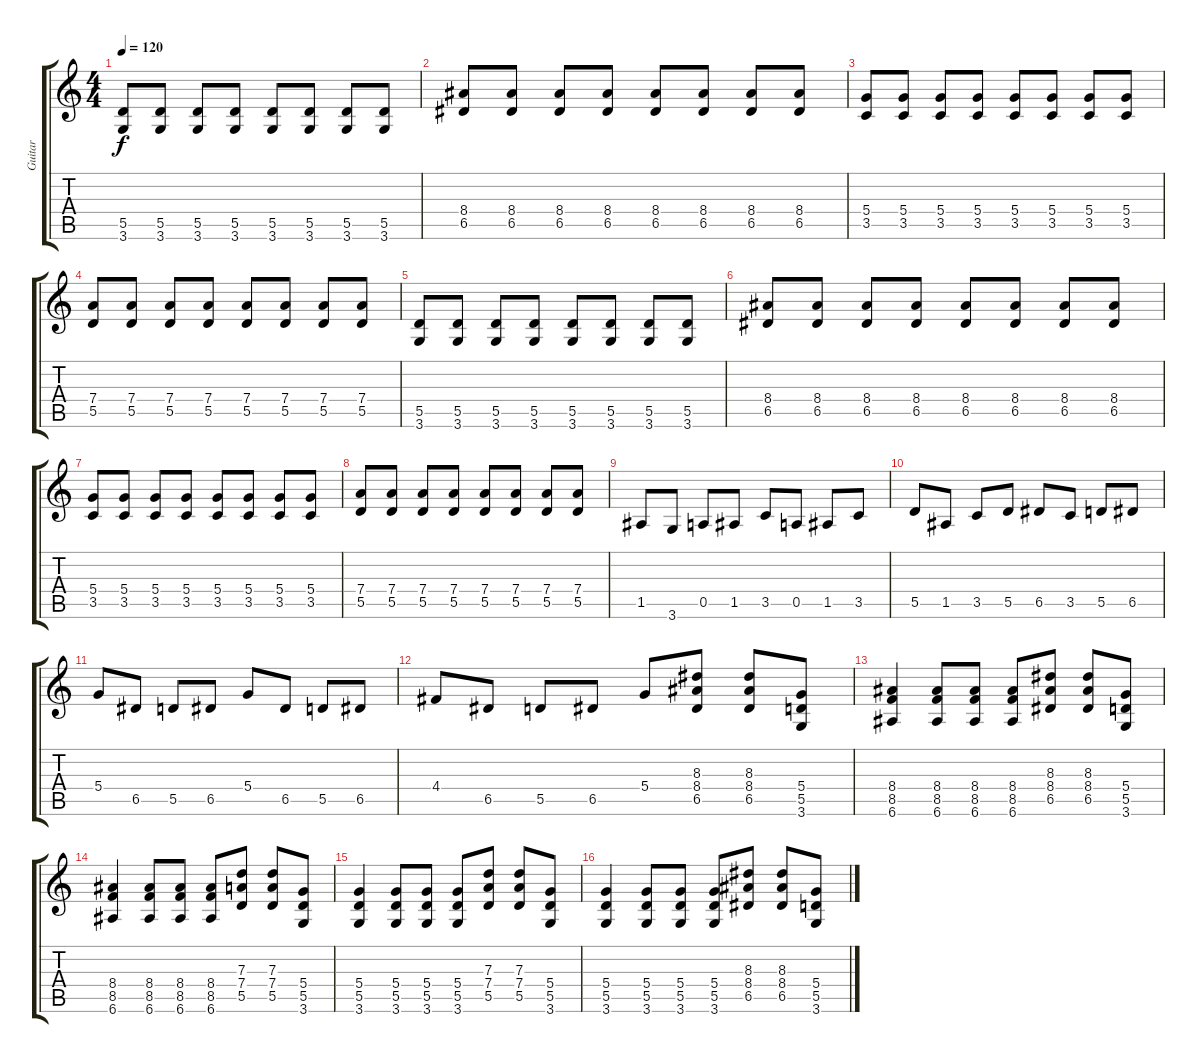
\track ("Guitar" "Guitar") {instrument distortionguitar}
\staff {score tabs}
\tuning (E4 B3 G3 D3 A2 E2) {hide}
\ts (4 4)
\tempo 120
\clef g2
\ks c
(5.5 3.6).8{dy f volume 9} (5.5 3.6).8 (5.5 3.6).8 (5.5 3.6).8 (5.5 3.6).8 (5.5 3.6).8 (5.5 3.6).8 (5.5 3.6).8 |
(8.4 6.5).8 (8.4 6.5).8 (8.4 6.5).8 (8.4 6.5).8 (8.4 6.5).8 (8.4 6.5).8 (8.4 6.5).8 (8.4 6.5).8 |
(5.4 3.5).8 (5.4 3.5).8 (5.4 3.5).8 (5.4 3.5).8 (5.4 3.5).8 (5.4 3.5).8 (5.4 3.5).8 (5.4 3.5).8 |
(7.4 5.5).8 (7.4 5.5).8 (7.4 5.5).8 (7.4 5.5).8 (7.4 5.5).8 (7.4 5.5).8 (7.4 5.5).8 (7.4 5.5).8 |
(5.5 3.6).8 (5.5 3.6).8 (5.5 3.6).8 (5.5 3.6).8 (5.5 3.6).8 (5.5 3.6).8 (5.5 3.6).8 (5.5 3.6).8 |
(8.4 6.5).8 (8.4 6.5).8 (8.4 6.5).8 (8.4 6.5).8 (8.4 6.5).8 (8.4 6.5).8 (8.4 6.5).8 (8.4 6.5).8 |
(5.4 3.5).8 (5.4 3.5).8 (5.4 3.5).8 (5.4 3.5).8 (5.4 3.5).8 (5.4 3.5).8 (5.4 3.5).8 (5.4 3.5).8 |
(7.4 5.5).8 (7.4 5.5).8 (7.4 5.5).8 (7.4 5.5).8 (7.4 5.5).8 (7.4 5.5).8 (7.4 5.5).8 (7.4 5.5).8 |
1.5.8{volume 13} 3.6.8 0.5.8 1.5.8 3.5.8 0.5.8 1.5.8 3.5.8 |
5.5.8 1.5.8 3.5.8 5.5.8 6.5.8 3.5.8 5.5.8 6.5.8 |
5.4.8 6.5.8 5.5.8 6.5.8 5.4.8 6.5.8 5.5.8 6.5.8 |
4.4.8 6.5.8 5.5.8 6.5.8 5.4.8 (8.3 8.4 6.5).8 (8.3 8.4 6.5).8 (5.4 5.5 3.6).8 |
(8.4 8.5 6.6).4 (8.4 8.5 6.6).8 (8.4 8.5 6.6).8 (8.4 8.5 6.6).8 (8.3 8.4 6.5).8 (8.3 8.4 6.5).8 (5.4 5.5 3.6).8 |
(8.4 8.5 6.6).4 (8.4 8.5 6.6).8 (8.4 8.5 6.6).8 (8.4 8.5 6.6).8 (7.3 7.4 5.5).8 (7.3 7.4 5.5).8 (5.4 5.5 3.6).8 |
(5.4 5.5 3.6).4 (5.4 5.5 3.6).8 (5.4 5.5 3.6).8 (5.4 5.5 3.6).8 (7.3 7.4 5.5).8 (7.3 7.4 5.5).8 (5.4 5.5 3.6).8 |
(5.4 5.5 3.6).4 (5.4 5.5 3.6).8 (5.4 5.5 3.6).8 (5.4 5.5 3.6).8 (8.3 8.4 6.5).8 (8.3 8.4 6.5).8 (5.4 5.5 3.6).8
